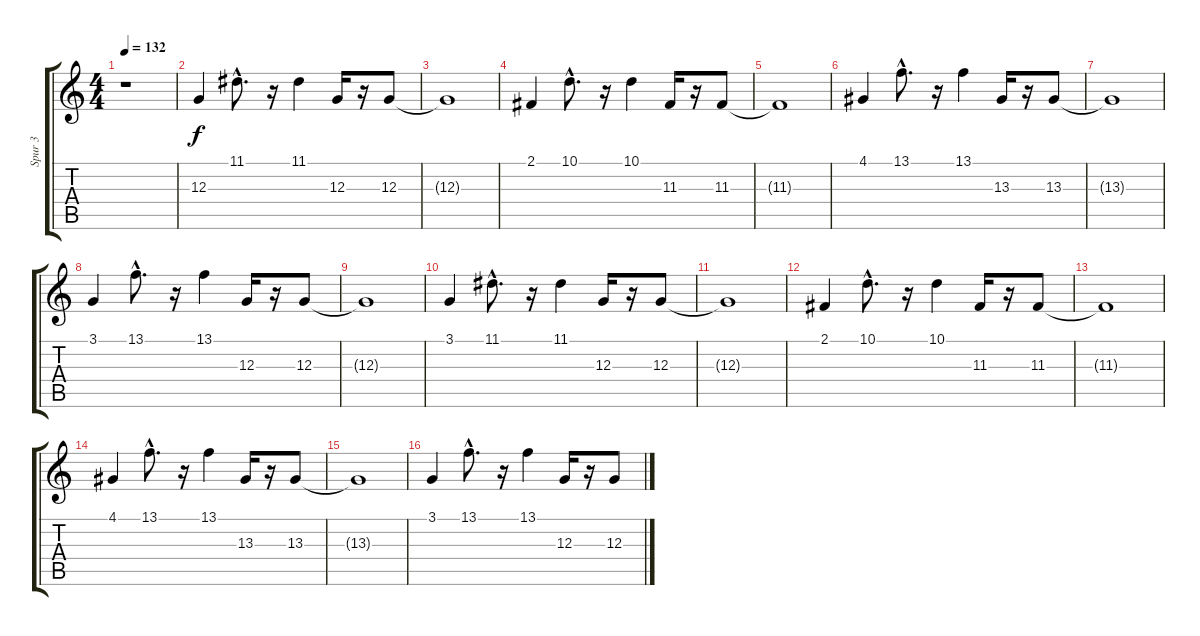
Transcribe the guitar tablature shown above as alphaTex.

\track ("Spur 3" "Spur 3") {instrument vibraphone}
\staff {score tabs}
\tuning (E4 B3 G3 D3 A2 E2) {hide}
\ts (4 4)
\tempo 132
\clef g2
\ks c
r.1{dy f} |
12.3.4 11.1{hac}.8{d} r.16 11.1.4 12.3.16 r.16 12.3.8 |
12.3{t}.1 |
2.1.4 10.1{hac}.8{d} r.16 10.1.4 11.3.16 r.16 11.3.8 |
11.3{t}.1 |
4.1.4 13.1{hac}.8{d} r.16 13.1.4 13.3.16 r.16 13.3.8 |
13.3{t}.1 |
3.1.4 13.1{hac}.8{d} r.16 13.1.4 12.3.16 r.16 12.3.8 |
12.3{t}.1 |
3.1.4 11.1{hac}.8{d} r.16 11.1.4 12.3.16 r.16 12.3.8 |
12.3{t}.1 |
2.1.4 10.1{hac}.8{d} r.16 10.1.4 11.3.16 r.16 11.3.8 |
11.3{t}.1 |
4.1.4 13.1{hac}.8{d} r.16 13.1.4 13.3.16 r.16 13.3.8 |
13.3{t}.1 |
3.1.4 13.1{hac}.8{d} r.16 13.1.4 12.3.16 r.16 12.3.8
